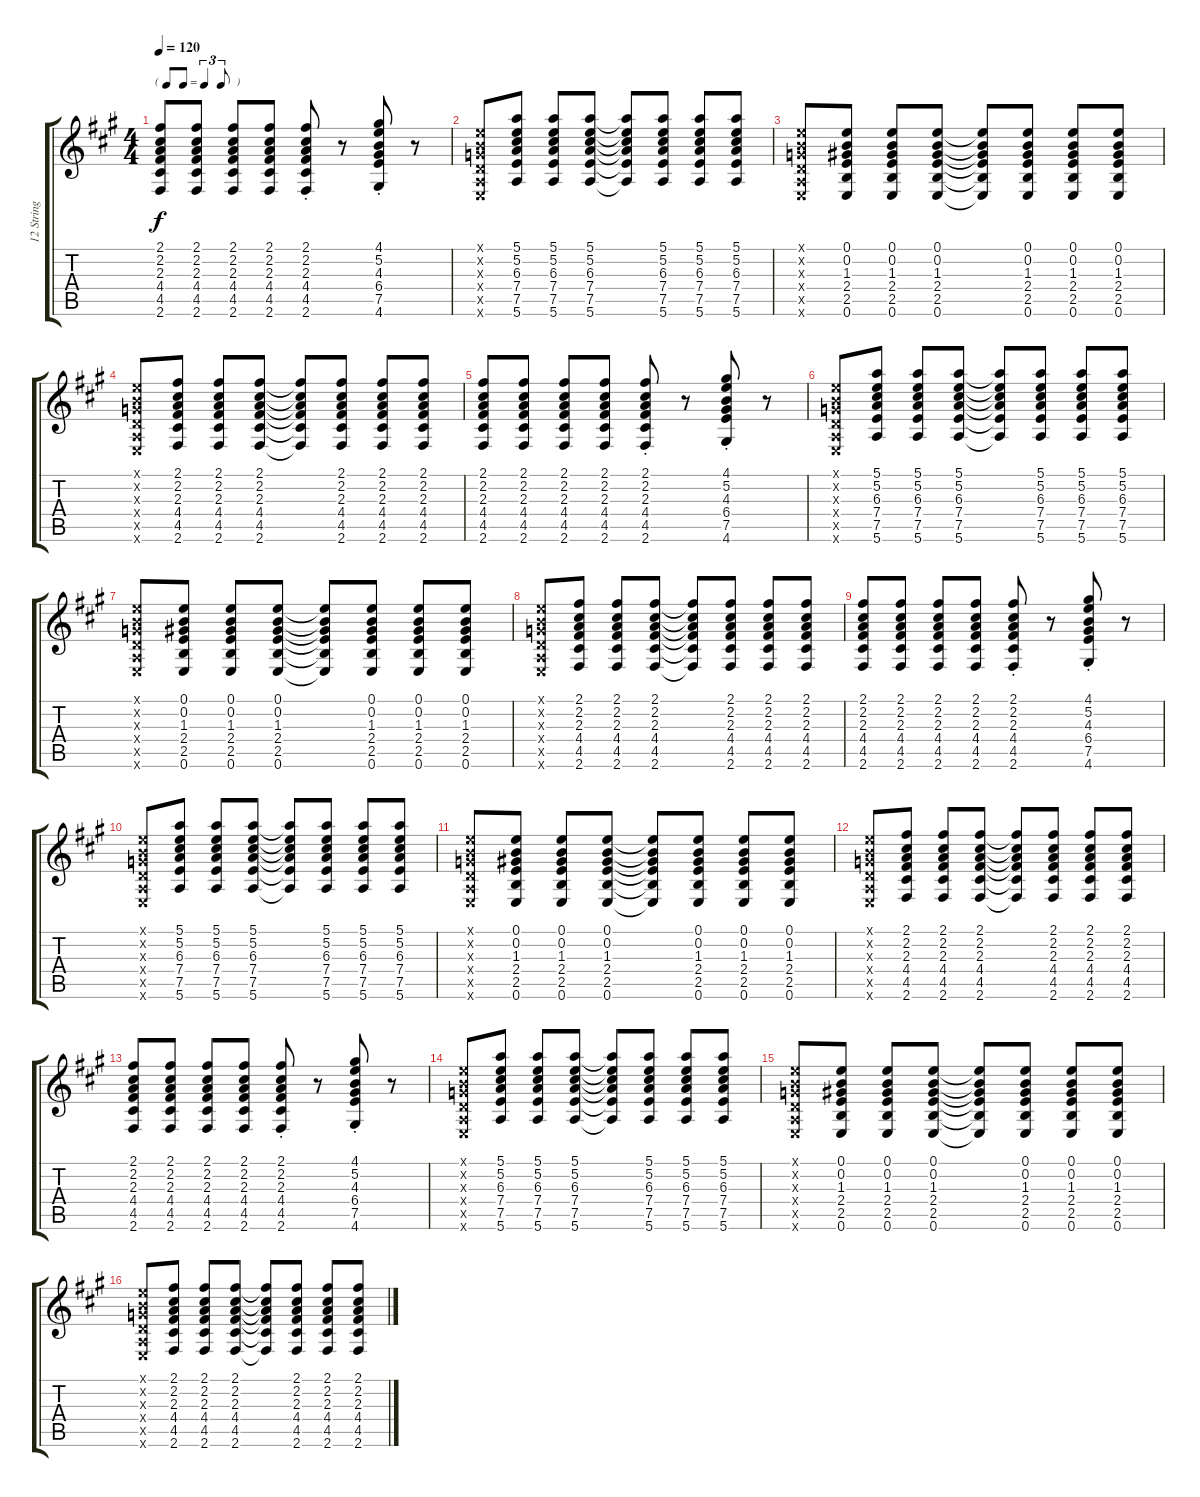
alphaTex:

\track ("12 String" "12 String") {instrument acousticguitarsteel}
\staff {score tabs}
\tuning (E4 B3 G3 D3 A2 E2) {hide}
\ts (4 4)
\tf triplet8th
\tempo 120
\clef g2
\ks a
(2.1 2.2 2.3 4.4 4.5 2.6).8{dy f} (2.1 2.2 2.3 4.4 4.5 2.6).8 (2.1 2.2 2.3 4.4 4.5 2.6).8 (2.1 2.2 2.3 4.4 4.5 2.6).8 (2.1{st} 2.2{st} 2.3{st} 4.4{st} 4.5{st} 2.6{st}).8 r.8 (4.1{st} 5.2{st} 4.3{st} 6.4{st} 7.5{st} 4.6{st}).8 r.8 |
(0.1{x} 0.2{x} 0.3{x} 0.4{x} 0.5{x} 0.6{x}).8 (5.1 5.2 6.3 7.4 7.5 5.6).8 (5.1 5.2 6.3 7.4 7.5 5.6).8 (5.1 5.2 6.3 7.4 7.5 5.6).8 (5.1{t} 5.2{t} 6.3{t} 7.4{t} 7.5{t} 5.6{t}).8 (5.1 5.2 6.3 7.4 7.5 5.6).8 (5.1 5.2 6.3 7.4 7.5 5.6).8 (5.1 5.2 6.3 7.4 7.5 5.6).8 |
(0.1{x} 0.2{x} 0.3{x} 0.4{x} 0.5{x} 0.6{x}).8 (0.1 0.2 1.3 2.4 2.5 0.6).8 (0.1 0.2 1.3 2.4 2.5 0.6).8 (0.1 0.2 1.3 2.4 2.5 0.6).8 (0.1{t} 0.2{t} 1.3{t} 2.4{t} 2.5{t} 0.6{t}).8 (0.1 0.2 1.3 2.4 2.5 0.6).8 (0.1 0.2 1.3 2.4 2.5 0.6).8 (0.1 0.2 1.3 2.4 2.5 0.6).8 |
(0.1{x} 0.2{x} 0.3{x} 0.4{x} 0.5{x} 0.6{x}).8 (2.1 2.2 2.3 4.4 4.5 2.6).8 (2.1 2.2 2.3 4.4 4.5 2.6).8 (2.1 2.2 2.3 4.4 4.5 2.6).8 (2.1{t} 2.2{t} 2.3{t} 4.4{t} 4.5{t} 2.6{t}).8 (2.1 2.2 2.3 4.4 4.5 2.6).8 (2.1 2.2 2.3 4.4 4.5 2.6).8 (2.1 2.2 2.3 4.4 4.5 2.6).8 |
(2.1 2.2 2.3 4.4 4.5 2.6).8 (2.1 2.2 2.3 4.4 4.5 2.6).8 (2.1 2.2 2.3 4.4 4.5 2.6).8 (2.1 2.2 2.3 4.4 4.5 2.6).8 (2.1{st} 2.2{st} 2.3{st} 4.4{st} 4.5{st} 2.6{st}).8 r.8 (4.1{st} 5.2{st} 4.3{st} 6.4{st} 7.5{st} 4.6{st}).8 r.8 |
(0.1{x} 0.2{x} 0.3{x} 0.4{x} 0.5{x} 0.6{x}).8 (5.1 5.2 6.3 7.4 7.5 5.6).8 (5.1 5.2 6.3 7.4 7.5 5.6).8 (5.1 5.2 6.3 7.4 7.5 5.6).8 (5.1{t} 5.2{t} 6.3{t} 7.4{t} 7.5{t} 5.6{t}).8 (5.1 5.2 6.3 7.4 7.5 5.6).8 (5.1 5.2 6.3 7.4 7.5 5.6).8 (5.1 5.2 6.3 7.4 7.5 5.6).8 |
(0.1{x} 0.2{x} 0.3{x} 0.4{x} 0.5{x} 0.6{x}).8 (0.1 0.2 1.3 2.4 2.5 0.6).8 (0.1 0.2 1.3 2.4 2.5 0.6).8 (0.1 0.2 1.3 2.4 2.5 0.6).8 (0.1{t} 0.2{t} 1.3{t} 2.4{t} 2.5{t} 0.6{t}).8 (0.1 0.2 1.3 2.4 2.5 0.6).8 (0.1 0.2 1.3 2.4 2.5 0.6).8 (0.1 0.2 1.3 2.4 2.5 0.6).8 |
(0.1{x} 0.2{x} 0.3{x} 0.4{x} 0.5{x} 0.6{x}).8 (2.1 2.2 2.3 4.4 4.5 2.6).8 (2.1 2.2 2.3 4.4 4.5 2.6).8 (2.1 2.2 2.3 4.4 4.5 2.6).8 (2.1{t} 2.2{t} 2.3{t} 4.4{t} 4.5{t} 2.6{t}).8 (2.1 2.2 2.3 4.4 4.5 2.6).8 (2.1 2.2 2.3 4.4 4.5 2.6).8 (2.1 2.2 2.3 4.4 4.5 2.6).8 |
(2.1 2.2 2.3 4.4 4.5 2.6).8 (2.1 2.2 2.3 4.4 4.5 2.6).8 (2.1 2.2 2.3 4.4 4.5 2.6).8 (2.1 2.2 2.3 4.4 4.5 2.6).8 (2.1{st} 2.2{st} 2.3{st} 4.4{st} 4.5{st} 2.6{st}).8 r.8 (4.1{st} 5.2{st} 4.3{st} 6.4{st} 7.5{st} 4.6{st}).8 r.8 |
(0.1{x} 0.2{x} 0.3{x} 0.4{x} 0.5{x} 0.6{x}).8 (5.1 5.2 6.3 7.4 7.5 5.6).8 (5.1 5.2 6.3 7.4 7.5 5.6).8 (5.1 5.2 6.3 7.4 7.5 5.6).8 (5.1{t} 5.2{t} 6.3{t} 7.4{t} 7.5{t} 5.6{t}).8 (5.1 5.2 6.3 7.4 7.5 5.6).8 (5.1 5.2 6.3 7.4 7.5 5.6).8 (5.1 5.2 6.3 7.4 7.5 5.6).8 |
(0.1{x} 0.2{x} 0.3{x} 0.4{x} 0.5{x} 0.6{x}).8 (0.1 0.2 1.3 2.4 2.5 0.6).8 (0.1 0.2 1.3 2.4 2.5 0.6).8 (0.1 0.2 1.3 2.4 2.5 0.6).8 (0.1{t} 0.2{t} 1.3{t} 2.4{t} 2.5{t} 0.6{t}).8 (0.1 0.2 1.3 2.4 2.5 0.6).8 (0.1 0.2 1.3 2.4 2.5 0.6).8 (0.1 0.2 1.3 2.4 2.5 0.6).8 |
(0.1{x} 0.2{x} 0.3{x} 0.4{x} 0.5{x} 0.6{x}).8 (2.1 2.2 2.3 4.4 4.5 2.6).8 (2.1 2.2 2.3 4.4 4.5 2.6).8 (2.1 2.2 2.3 4.4 4.5 2.6).8 (2.1{t} 2.2{t} 2.3{t} 4.4{t} 4.5{t} 2.6{t}).8 (2.1 2.2 2.3 4.4 4.5 2.6).8 (2.1 2.2 2.3 4.4 4.5 2.6).8 (2.1 2.2 2.3 4.4 4.5 2.6).8 |
(2.1 2.2 2.3 4.4 4.5 2.6).8 (2.1 2.2 2.3 4.4 4.5 2.6).8 (2.1 2.2 2.3 4.4 4.5 2.6).8 (2.1 2.2 2.3 4.4 4.5 2.6).8 (2.1{st} 2.2{st} 2.3{st} 4.4{st} 4.5{st} 2.6{st}).8 r.8 (4.1{st} 5.2{st} 4.3{st} 6.4{st} 7.5{st} 4.6{st}).8 r.8 |
(0.1{x} 0.2{x} 0.3{x} 0.4{x} 0.5{x} 0.6{x}).8 (5.1 5.2 6.3 7.4 7.5 5.6).8 (5.1 5.2 6.3 7.4 7.5 5.6).8 (5.1 5.2 6.3 7.4 7.5 5.6).8 (5.1{t} 5.2{t} 6.3{t} 7.4{t} 7.5{t} 5.6{t}).8 (5.1 5.2 6.3 7.4 7.5 5.6).8 (5.1 5.2 6.3 7.4 7.5 5.6).8 (5.1 5.2 6.3 7.4 7.5 5.6).8 |
(0.1{x} 0.2{x} 0.3{x} 0.4{x} 0.5{x} 0.6{x}).8 (0.1 0.2 1.3 2.4 2.5 0.6).8 (0.1 0.2 1.3 2.4 2.5 0.6).8 (0.1 0.2 1.3 2.4 2.5 0.6).8 (0.1{t} 0.2{t} 1.3{t} 2.4{t} 2.5{t} 0.6{t}).8 (0.1 0.2 1.3 2.4 2.5 0.6).8 (0.1 0.2 1.3 2.4 2.5 0.6).8 (0.1 0.2 1.3 2.4 2.5 0.6).8 |
(0.1{x} 0.2{x} 0.3{x} 0.4{x} 0.5{x} 0.6{x}).8 (2.1 2.2 2.3 4.4 4.5 2.6).8 (2.1 2.2 2.3 4.4 4.5 2.6).8 (2.1 2.2 2.3 4.4 4.5 2.6).8 (2.1{t} 2.2{t} 2.3{t} 4.4{t} 4.5{t} 2.6{t}).8 (2.1 2.2 2.3 4.4 4.5 2.6).8 (2.1 2.2 2.3 4.4 4.5 2.6).8 (2.1 2.2 2.3 4.4 4.5 2.6).8
